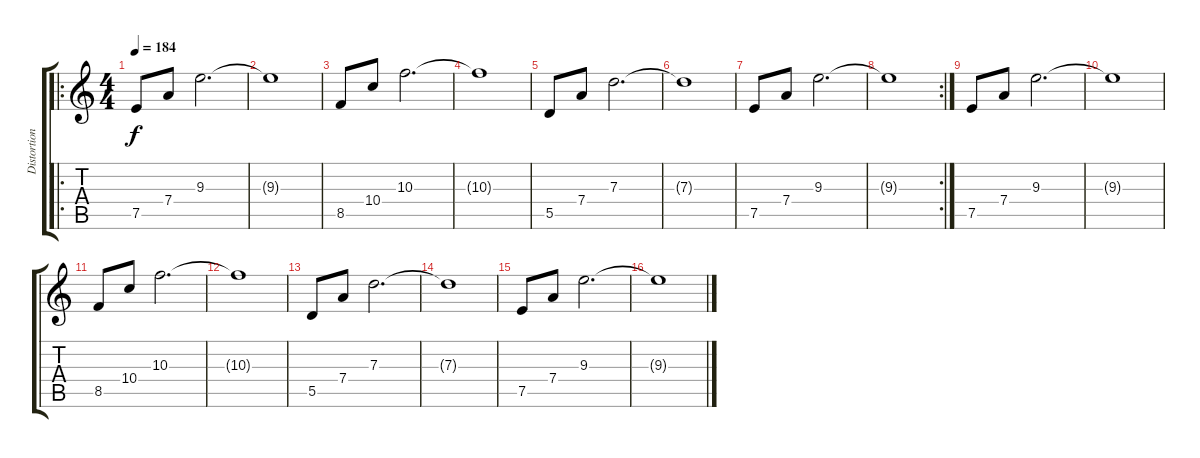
\track ("Distortion Guitar" "Distortion") {instrument distortionguitar}
\staff {score tabs}
\tuning (E4 B3 G3 D3 A2 E2) {hide}
\ro
\ts (4 4)
\tempo 184
\clef g2
\ks c
7.5.8{dy f} 7.4.8 9.3.2{d} |
9.3{t}.1 |
8.5.8 10.4.8 10.3.2{d} |
10.3{t}.1 |
5.5.8 7.4.8 7.3.2{d} |
7.3{t}.1 |
7.5.8 7.4.8 9.3.2{d} |
\rc 2
9.3{t}.1 |
7.5.8 7.4.8 9.3.2{d} |
9.3{t}.1 |
8.5.8 10.4.8 10.3.2{d} |
10.3{t}.1 |
5.5.8 7.4.8 7.3.2{d} |
7.3{t}.1 |
7.5.8 7.4.8 9.3.2{d} |
9.3{t}.1
